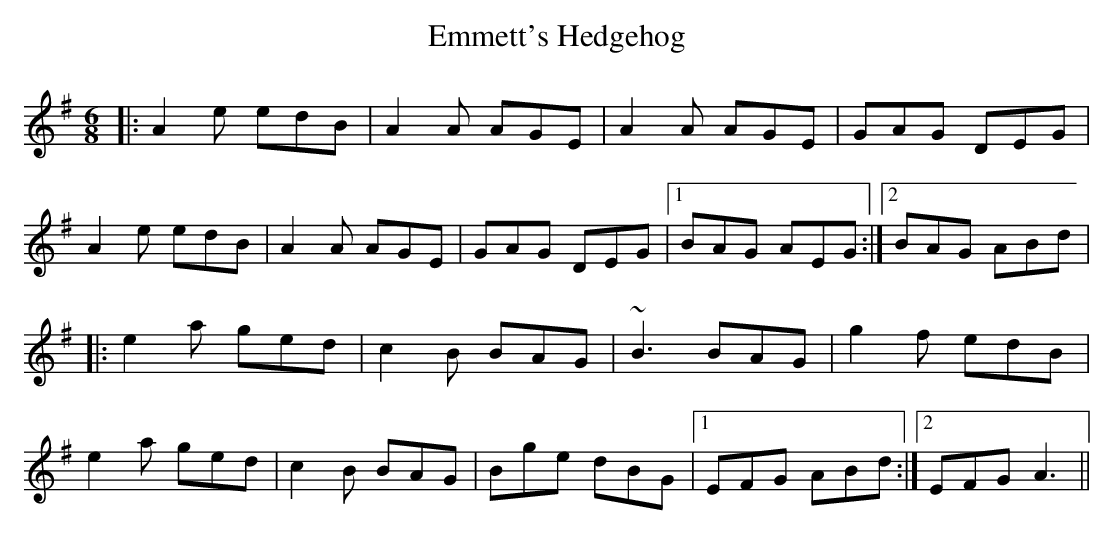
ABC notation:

X:1
T: Emmett's Hedgehog
M: 6/8
L: 1/8
K: Ador
|:A2e edB|A2A AGE|A2A AGE|GAG DEG|
A2e edB|A2A AGE|GAG DEG|1 BAG AEG:|2 BAG ABd|
|:e2a ged|c2B BAG|~B3 BAG|g2f edB|
e2a ged|c2B BAG|Bge dBG|1 EFG ABd:|2 EFG A3||
